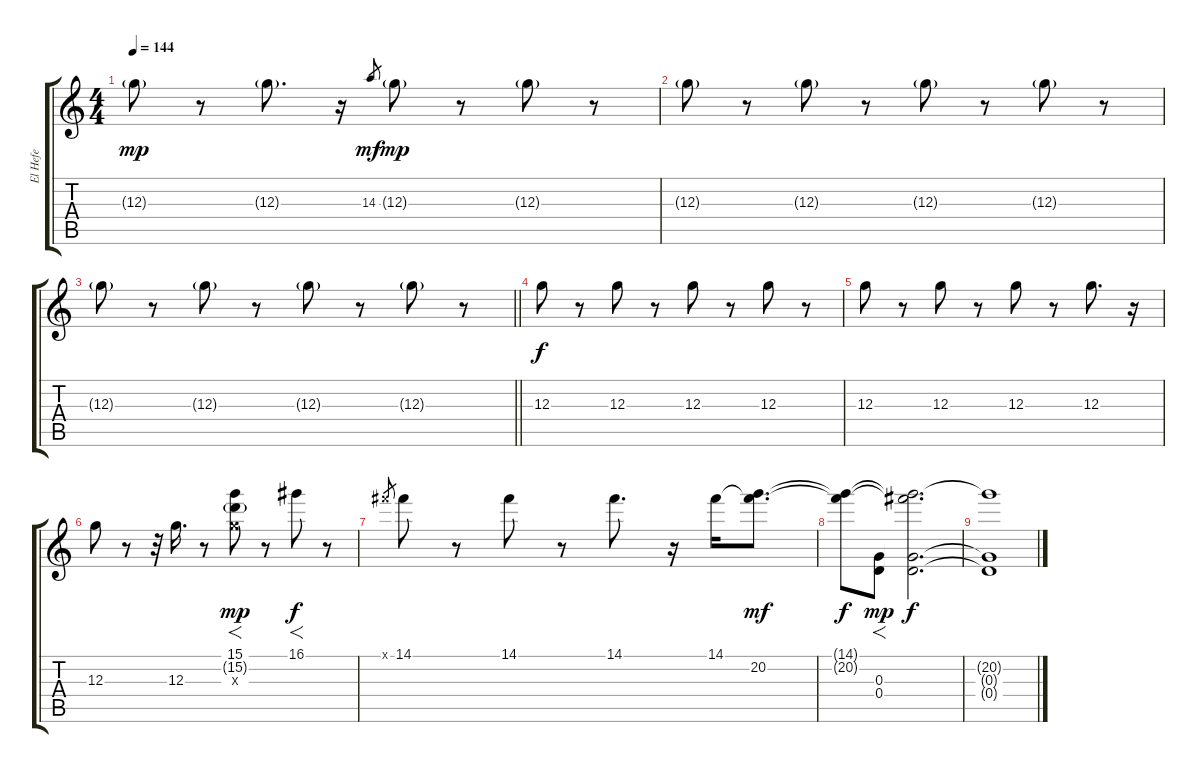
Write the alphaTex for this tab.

\track ("El Hefe" "El Hefe") {instrument overdrivenguitar}
\staff {score tabs}
\tuning (E4 B3 G3 D3 A2 E2) {hide}
\ts (4 4)
\tempo 144
\clef g2
\ks c
12.3{g}.8{dy mp} r.8 12.3{g}.8{d} r.16 14.3.8{gr dy mf} 12.3{g}.8{dy mp} r.8 12.3{g}.8 r.8 |
12.3{g}.8 r.8 12.3{g}.8 r.8 12.3{g}.8 r.8 12.3{g}.8 r.8 |
\barLineRight lightlight
12.3{g}.8 r.8 12.3{g}.8 r.8 12.3{g}.8 r.8 12.3{g}.8 r.8 |
\section ("" "")
12.3.8{dy f} r.8 12.3.8 r.8 12.3.8 r.8 12.3.8 r.8 |
12.3.8 r.8 12.3.8 r.8 12.3.8 r.8 12.3.8{d} r.16 |
12.3.8 r.8 r.32 12.3.16{d} r.8 (15.1 15.2{g} 12.3{x}).8{f dy mp} r.8 16.1.8{f dy f} r.8 |
14.1{x}.8{gr} 14.1.8 r.8 14.1.8 r.8 14.1.8{d} r.16 14.1.16 (14.1{t} 20.2).8{d dy mf} |
(14.1{t} 20.2{t}).8{dy f} (0.3 0.4).8{f dy mp} (14.1{t} 20.2{t} 0.3{t} 0.4{t}).2{d dy f volume 0} |
(20.2{t} 0.3{t} 0.4{t}).1
